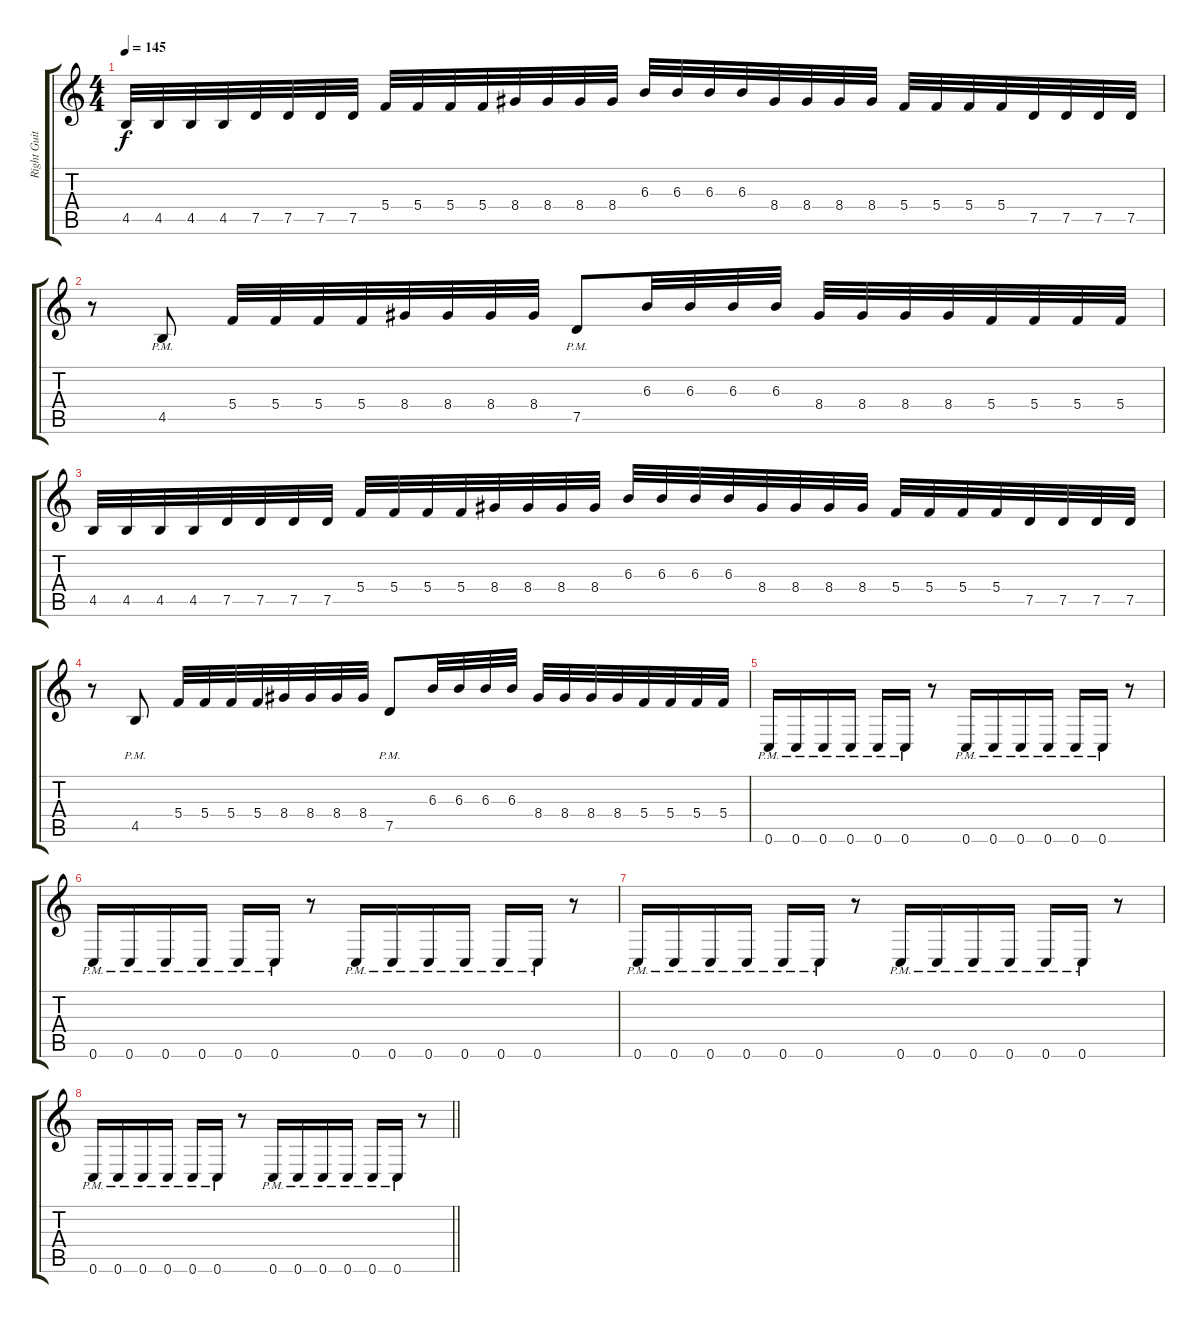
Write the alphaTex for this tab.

\track ("Right Guitar" "Right Guit") {instrument distortionguitar}
\staff {score tabs}
\tuning (D4 A3 F3 C3 G2 C2) {hide}
\ts (4 4)
\tempo 145
\clef g2
\ks c
4.5.32{dy f} 4.5.32 4.5.32 4.5.32 7.5.32 7.5.32 7.5.32 7.5.32 5.4.32 5.4.32 5.4.32 5.4.32 8.4.32 8.4.32 8.4.32 8.4.32 6.3.32 6.3.32 6.3.32 6.3.32 8.4.32 8.4.32 8.4.32 8.4.32 5.4.32 5.4.32 5.4.32 5.4.32 7.5.32 7.5.32 7.5.32 7.5.32 |
r.8 4.5{pm}.8 5.4.32 5.4.32 5.4.32 5.4.32 8.4.32 8.4.32 8.4.32 8.4.32 7.5{pm}.8 6.3.32 6.3.32 6.3.32 6.3.32 8.4.32 8.4.32 8.4.32 8.4.32 5.4.32 5.4.32 5.4.32 5.4.32 |
4.5.32 4.5.32 4.5.32 4.5.32 7.5.32 7.5.32 7.5.32 7.5.32 5.4.32 5.4.32 5.4.32 5.4.32 8.4.32 8.4.32 8.4.32 8.4.32 6.3.32 6.3.32 6.3.32 6.3.32 8.4.32 8.4.32 8.4.32 8.4.32 5.4.32 5.4.32 5.4.32 5.4.32 7.5.32 7.5.32 7.5.32 7.5.32 |
r.8 4.5{pm}.8 5.4.32 5.4.32 5.4.32 5.4.32 8.4.32 8.4.32 8.4.32 8.4.32 7.5{pm}.8 6.3.32 6.3.32 6.3.32 6.3.32 8.4.32 8.4.32 8.4.32 8.4.32 5.4.32 5.4.32 5.4.32 5.4.32 |
0.6{pm}.16 0.6{pm}.16 0.6{pm}.16 0.6{pm}.16 0.6{pm}.16 0.6{pm}.16 r.8 0.6{pm}.16 0.6{pm}.16 0.6{pm}.16 0.6{pm}.16 0.6{pm}.16 0.6{pm}.16 r.8 |
0.6{pm}.16 0.6{pm}.16 0.6{pm}.16 0.6{pm}.16 0.6{pm}.16 0.6{pm}.16 r.8 0.6{pm}.16 0.6{pm}.16 0.6{pm}.16 0.6{pm}.16 0.6{pm}.16 0.6{pm}.16 r.8 |
0.6{pm}.16 0.6{pm}.16 0.6{pm}.16 0.6{pm}.16 0.6{pm}.16 0.6{pm}.16 r.8 0.6{pm}.16 0.6{pm}.16 0.6{pm}.16 0.6{pm}.16 0.6{pm}.16 0.6{pm}.16 r.8 |
\barLineRight lightlight
0.6{pm}.16 0.6{pm}.16 0.6{pm}.16 0.6{pm}.16 0.6{pm}.16 0.6{pm}.16 r.8 0.6{pm}.16 0.6{pm}.16 0.6{pm}.16 0.6{pm}.16 0.6{pm}.16 0.6{pm}.16 r.8
